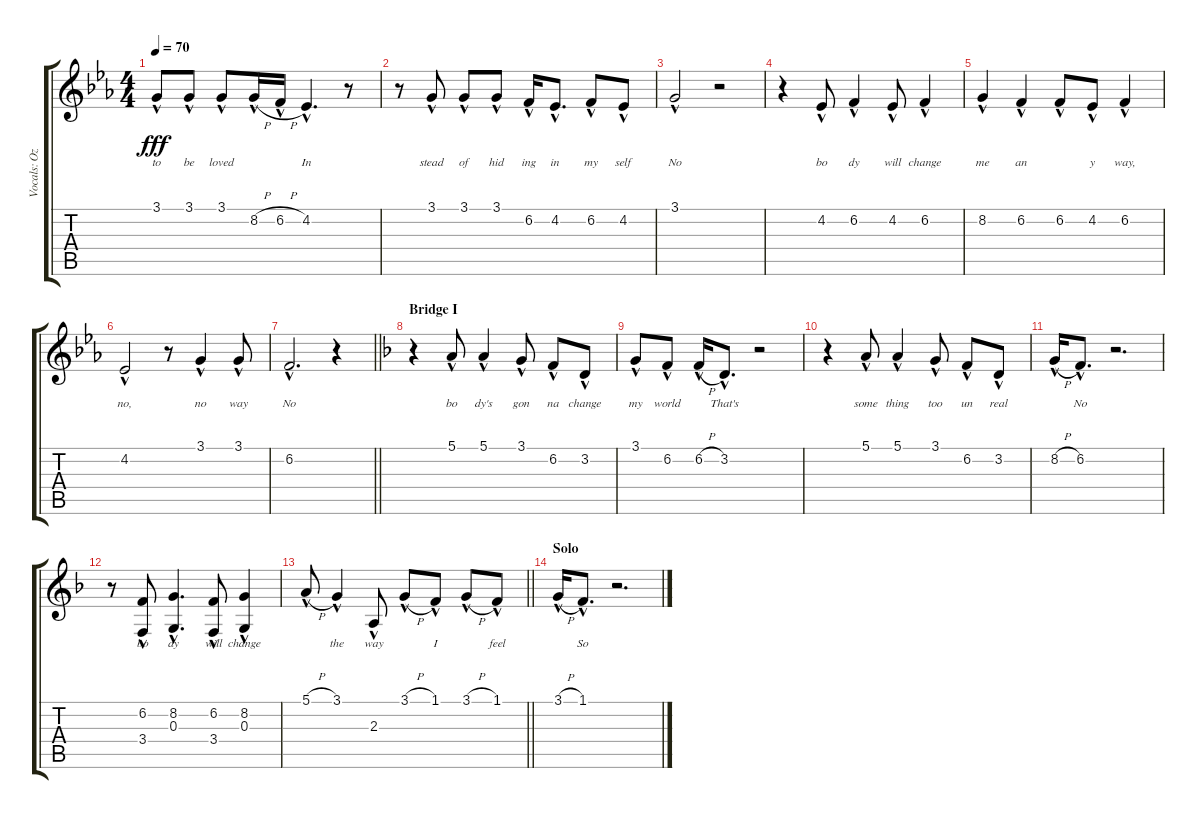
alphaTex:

\track ("Vocals: Ozzy" "Vocals: Oz") {instrument lead2sawtooth}
\staff {score tabs}
\tuning (E4 B3 G3 D3 A2 E2) {hide}
\ts (4 4)
\tempo 70
\clef g2
\ks eb
3.1{hac}.8{lyrics (0 "to") lyrics (1 "") lyrics (2 "") lyrics (3 "") lyrics (4 "") dy fff} 3.1{hac}.8{lyrics (0 "be") lyrics (1 "") lyrics (2 "") lyrics (3 "") lyrics (4 "")} 3.1{hac}.8{lyrics (0 "loved") lyrics (1 "") lyrics (2 "") lyrics (3 "") lyrics (4 "")} 8.2{h hac}.16{lyrics (0 "") lyrics (1 "") lyrics (2 "") lyrics (3 "") lyrics (4 "")} 6.2{h hac}.16{lyrics (0 "") lyrics (1 "") lyrics (2 "") lyrics (3 "") lyrics (4 "")} 4.2{hac}.4{d lyrics (0 "In") lyrics (1 "") lyrics (2 "") lyrics (3 "") lyrics (4 "")} r.8 |
r.8 3.1{hac}.8{lyrics (0 "stead") lyrics (1 "") lyrics (2 "") lyrics (3 "") lyrics (4 "")} 3.1{hac}.8{lyrics (0 "of") lyrics (1 "") lyrics (2 "") lyrics (3 "") lyrics (4 "")} 3.1{hac}.8{lyrics (0 "hid") lyrics (1 "") lyrics (2 "") lyrics (3 "") lyrics (4 "")} 6.2{hac}.16{lyrics (0 "ing") lyrics (1 "") lyrics (2 "") lyrics (3 "") lyrics (4 "")} 4.2{hac}.8{d lyrics (0 "in") lyrics (1 "") lyrics (2 "") lyrics (3 "") lyrics (4 "")} 6.2{hac}.8{lyrics (0 "my") lyrics (1 "") lyrics (2 "") lyrics (3 "") lyrics (4 "")} 4.2{hac}.8{lyrics (0 "self") lyrics (1 "") lyrics (2 "") lyrics (3 "") lyrics (4 "")} |
3.1{hac}.2{lyrics (0 "No") lyrics (1 "") lyrics (2 "") lyrics (3 "") lyrics (4 "")} r.2 |
r.4 4.2{hac}.8{lyrics (0 "bo") lyrics (1 "") lyrics (2 "") lyrics (3 "") lyrics (4 "")} 6.2{hac}.4{lyrics (0 "dy") lyrics (1 "") lyrics (2 "") lyrics (3 "") lyrics (4 "")} 4.2{hac}.8{lyrics (0 "will") lyrics (1 "") lyrics (2 "") lyrics (3 "") lyrics (4 "")} 6.2{hac}.4{lyrics (0 "change") lyrics (1 "") lyrics (2 "") lyrics (3 "") lyrics (4 "")} |
8.2{hac}.4{lyrics (0 "me") lyrics (1 "") lyrics (2 "") lyrics (3 "") lyrics (4 "")} 6.2{hac}.4{lyrics (0 "an") lyrics (1 "") lyrics (2 "") lyrics (3 "") lyrics (4 "")} 6.2{hac}.8{lyrics (0 "") lyrics (1 "") lyrics (2 "") lyrics (3 "") lyrics (4 "")} 4.2{hac}.8{lyrics (0 "y") lyrics (1 "") lyrics (2 "") lyrics (3 "") lyrics (4 "")} 6.2{hac}.4{lyrics (0 "way,") lyrics (1 "") lyrics (2 "") lyrics (3 "") lyrics (4 "")} |
4.2{hac}.2{lyrics (0 "no,") lyrics (1 "") lyrics (2 "") lyrics (3 "") lyrics (4 "")} r.8 3.1{hac}.4{lyrics (0 "no") lyrics (1 "") lyrics (2 "") lyrics (3 "") lyrics (4 "")} 3.1{hac}.8{lyrics (0 "way") lyrics (1 "") lyrics (2 "") lyrics (3 "") lyrics (4 "")} |
\barLineRight lightlight
6.2{hac}.2{d lyrics (0 "No") lyrics (1 "") lyrics (2 "") lyrics (3 "") lyrics (4 "")} r.4 |
\section ("" "Bridge I")
\ks dminor
r.4 5.1{hac}.8{lyrics (0 "bo") lyrics (1 "") lyrics (2 "") lyrics (3 "") lyrics (4 "")} 5.1{hac}.4{lyrics (0 "dy's") lyrics (1 "") lyrics (2 "") lyrics (3 "") lyrics (4 "")} 3.1{hac}.8{lyrics (0 "gon") lyrics (1 "") lyrics (2 "") lyrics (3 "") lyrics (4 "")} 6.2{hac}.8{lyrics (0 "na") lyrics (1 "") lyrics (2 "") lyrics (3 "") lyrics (4 "")} 3.2{hac}.8{lyrics (0 "change") lyrics (1 "") lyrics (2 "") lyrics (3 "") lyrics (4 "")} |
3.1{hac}.8{lyrics (0 "my") lyrics (1 "") lyrics (2 "") lyrics (3 "") lyrics (4 "")} 6.2{hac}.8{lyrics (0 "world") lyrics (1 "") lyrics (2 "") lyrics (3 "") lyrics (4 "")} 6.2{h hac}.16{lyrics (0 "") lyrics (1 "") lyrics (2 "") lyrics (3 "") lyrics (4 "")} 3.2{hac}.8{d lyrics (0 "That's") lyrics (1 "") lyrics (2 "") lyrics (3 "") lyrics (4 "")} r.2 |
r.4 5.1{hac}.8{lyrics (0 "some") lyrics (1 "") lyrics (2 "") lyrics (3 "") lyrics (4 "")} 5.1{hac}.4{lyrics (0 "thing") lyrics (1 "") lyrics (2 "") lyrics (3 "") lyrics (4 "")} 3.1{hac}.8{lyrics (0 "too") lyrics (1 "") lyrics (2 "") lyrics (3 "") lyrics (4 "")} 6.2{hac}.8{lyrics (0 "un") lyrics (1 "") lyrics (2 "") lyrics (3 "") lyrics (4 "")} 3.2{hac}.8{lyrics (0 "real") lyrics (1 "") lyrics (2 "") lyrics (3 "") lyrics (4 "")} |
8.2{h hac}.16{lyrics (0 "") lyrics (1 "") lyrics (2 "") lyrics (3 "") lyrics (4 "")} 6.2{hac}.8{d lyrics (0 "No") lyrics (1 "") lyrics (2 "") lyrics (3 "") lyrics (4 "")} r.2{d} |
r.8 (6.2{hac} 3.4{hac}).8{lyrics (0 "bo") lyrics (1 "") lyrics (2 "") lyrics (3 "") lyrics (4 "")} (8.2{hac} 0.3{hac}).4{d lyrics (0 "dy") lyrics (1 "") lyrics (2 "") lyrics (3 "") lyrics (4 "")} (6.2{hac} 3.4{hac}).8{lyrics (0 "will") lyrics (1 "") lyrics (2 "") lyrics (3 "") lyrics (4 "")} (8.2{hac} 0.3{hac}).4{lyrics (0 "change") lyrics (1 "") lyrics (2 "") lyrics (3 "") lyrics (4 "")} |
\barLineRight lightlight
5.1{h hac}.8{lyrics (0 "") lyrics (1 "") lyrics (2 "") lyrics (3 "") lyrics (4 "")} 3.1{hac}.4{lyrics (0 "the") lyrics (1 "") lyrics (2 "") lyrics (3 "") lyrics (4 "")} 2.3{hac}.8{lyrics (0 "way") lyrics (1 "") lyrics (2 "") lyrics (3 "") lyrics (4 "")} 3.1{h hac}.8{lyrics (0 "") lyrics (1 "") lyrics (2 "") lyrics (3 "") lyrics (4 "")} 1.1{hac}.8{lyrics (0 "I") lyrics (1 "") lyrics (2 "") lyrics (3 "") lyrics (4 "")} 3.1{h hac}.8{lyrics (0 "") lyrics (1 "") lyrics (2 "") lyrics (3 "") lyrics (4 "")} 1.1{hac}.8{lyrics (0 "feel") lyrics (1 "") lyrics (2 "") lyrics (3 "") lyrics (4 "")} |
\section ("" "Solo")
3.1{h hac}.16{lyrics (0 "") lyrics (1 "") lyrics (2 "") lyrics (3 "") lyrics (4 "")} 1.1{hac}.8{d lyrics (0 "So") lyrics (1 "") lyrics (2 "") lyrics (3 "") lyrics (4 "")} r.2{d}
